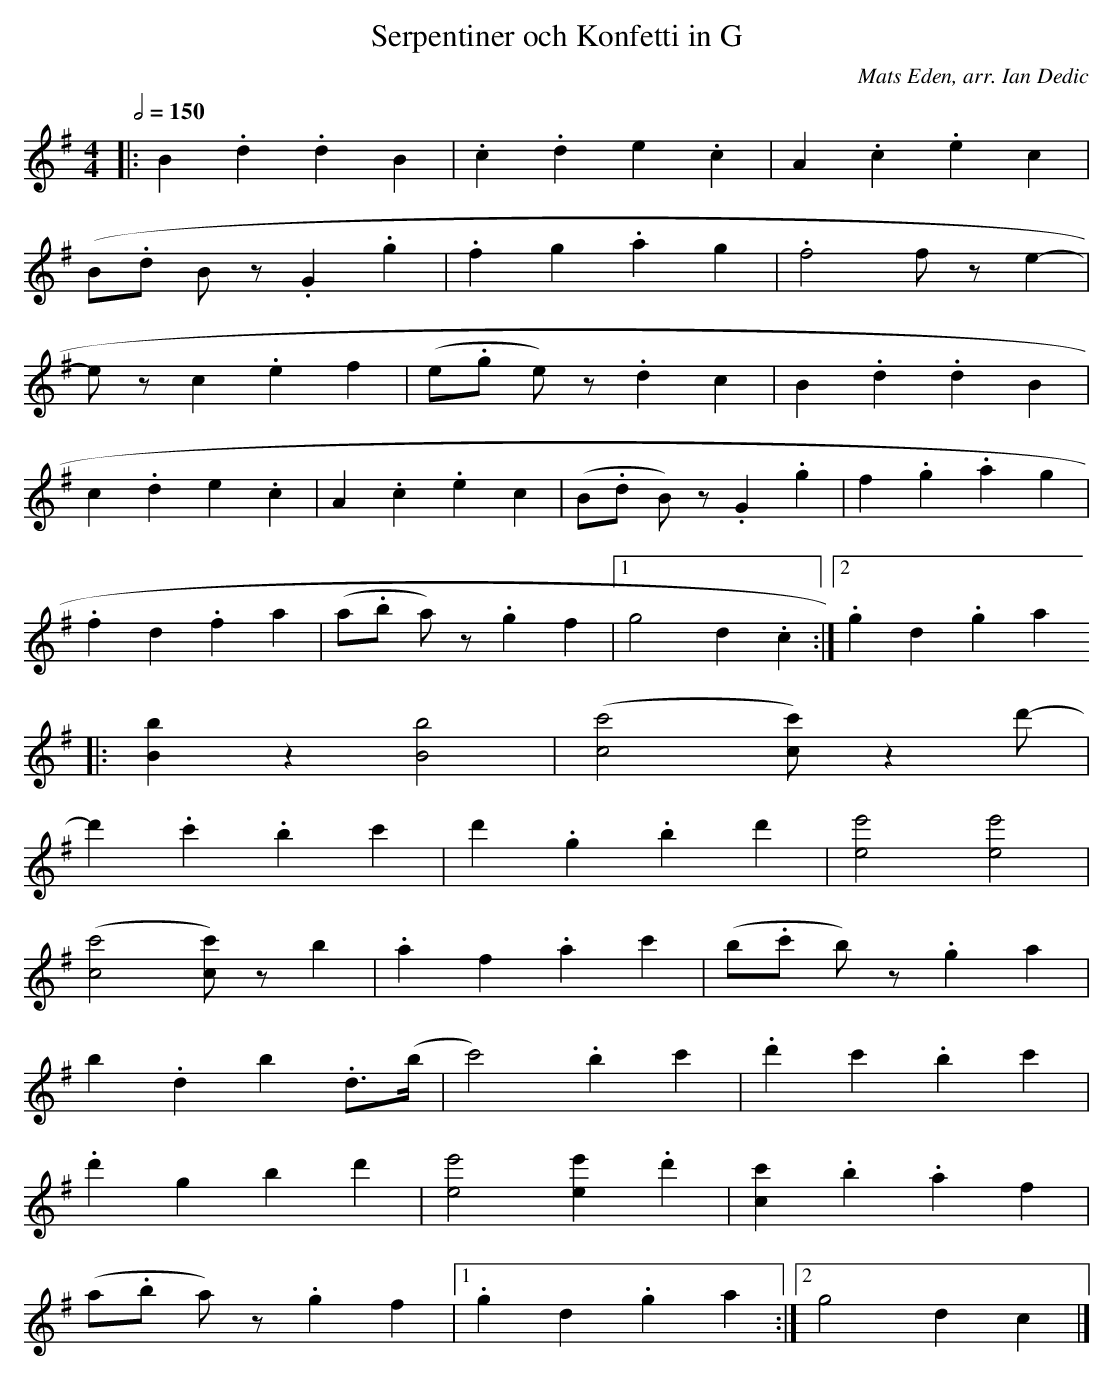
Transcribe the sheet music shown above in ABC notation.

X:1
T:Serpentiner och Konfetti in G
C:Mats Eden, arr. Ian Dedic
M:4/4
L:1/8
Q:1/2=150
K:Gmaj
|:B2.d2.d2B2|.c2.d2e2.c2|A2.c2.e2c2|
(B.d B z.G2.g2|.f2g2.a2g2|.f4f ze2-|
e zc2.e2f2|(e.g e) z.d2c2|B2.d2.d2B2|
c2.d2e2.c2|A2.c2.e2c2|(B.d B) z.G2.g2|f2.g2.a2g2|
.f2d2.f2a2|(a.b a) z.g2f2| [1g4d2.c2:| [2.g2d2.g2a2
|:[.B2.b2]z2[B4b4]|([c4c'4][cc']) z2d'-|
d'2.c'2.b2c'2|d'2.g2.b2d'2|[.e4.e'4][e4e'4]|
([c4c'4][cc']) zb2|.a2f2.a2c'2|(b.c' b) z.g2a2|
b2.d2b2.d3/2(b/2|c'4).b2c'2|.d'2c'2.b2c'2|
.d'2g2b2d'2|[.e4.e'4][e2e'2].d'2|[c2c'2].b2.a2f2|
(a.b a) z.g2f2| [1.g2d2.g2a2:| [2g4d2c2|]
